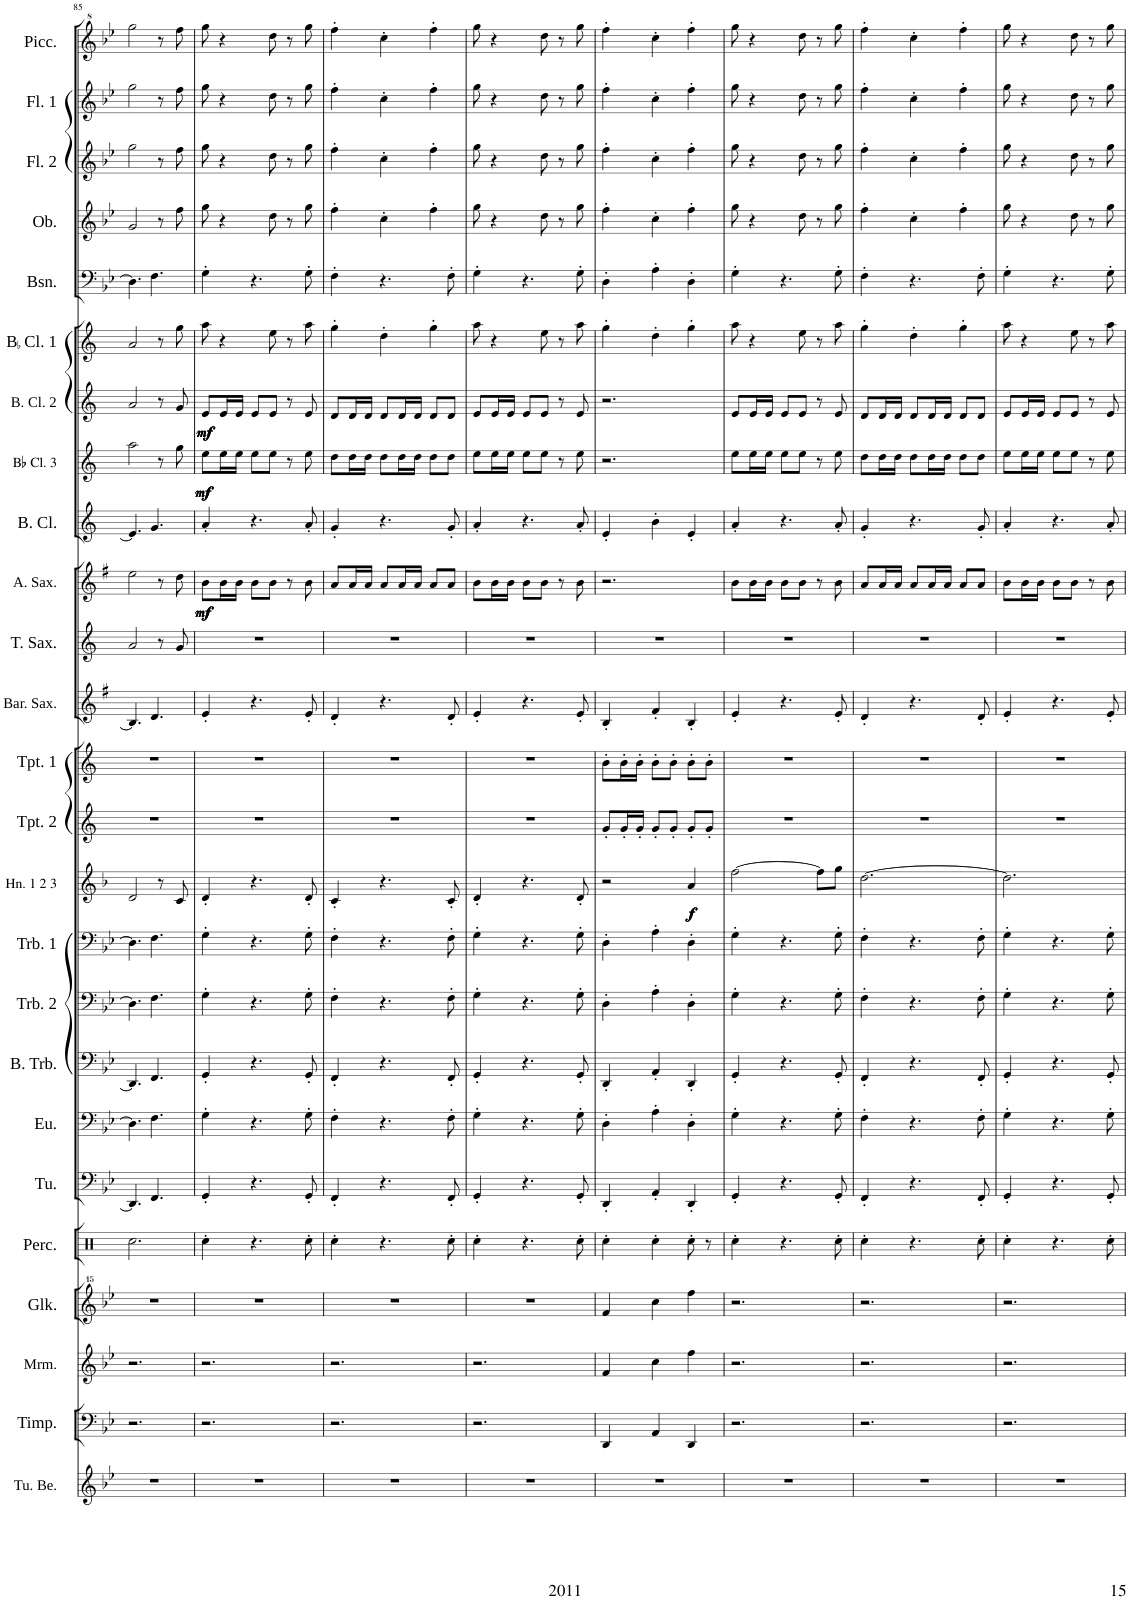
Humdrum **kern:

**kern	**kern	**kern	**kern	**kern	**kern	**kern	**kern	**kern	**kern	**kern	**dynam	**kern	**kern	**kern	**kern	**kern	**dynam	**kern	**kern	**dynam	**kern	**dynam	**kern	**kern	**kern	**kern	**kern	**kern
*part25	*part24	*part23	*part22	*part21	*part20	*part19	*part18	*part17	*part16	*part15	*part15	*part14	*part13	*part12	*part11	*part10	*part10	*part9	*part8	*part8	*part7	*part7	*part6	*part5	*part4	*part3	*part2	*part1
*staff25	*staff24	*staff23	*staff22	*staff21	*staff20	*staff19	*staff18	*staff17	*staff16	*staff15	*staff15	*staff14	*staff13	*staff12	*staff11	*staff10	*staff10	*staff9	*staff8	*staff8	*staff7	*staff7	*staff6	*staff5	*staff4	*staff3	*staff2	*staff1
*I"Tubular Bells	*I"Timpani	*I"Marimba	*I"Glockenspiel	*I"Percussion	*I"Tuba	*I"Euphonium	*I"Bass Trombone	*I"Trombone 2	*I"Trombone 1	*I"Horn 1 2 3	*	*I"BaccidentalFlat Trumpet 2	*I"BaccidentalFlat Trumpet 1	*I"Baritone Saxophone	*I"Tenor Saxophone	*I"Alto Saxophone	*	*I"Bass Clarinet	*I"Bb Clarinet 3	*	*I"BaccidentalFlat Clarinet 2	*	*I"BaccidentalFlat Clarinet 1	*I"Bassoon	*I"Oboe	*I"Flute 2	*I"Flute 1	*I"Piccolo
*I'Tu. Be.	*I'Timp.	*I'Mrm.	*I'Glk.	*I'Perc.	*I'Tu.	*I'Eu.	*I'B. Trb.	*I'Trb. 2	*I'Trb. 1	*I'Hn. 1 2 3	*	*I'Tpt. 2	*I'Tpt. 1	*I'Bar. Sax.	*I'T. Sax.	*I'A. Sax.	*	*I'B. Cl.	*I'Bb Cl. 3	*	*I'B. Cl. 2	*	*I'BaccidentalFlat Cl. 1	*I'Bsn.	*I'Ob.	*I'Fl. 2	*I'Fl. 1	*I'Picc.
!!LO:PB:g=z
*clefG2	*clefF4	*clefG2	*clefG^^2	*clefX	*clefF4	*clefF4	*clefF4	*clefF4	*clefF4	*clefG2	*	*clefG2	*clefG2	*clefG2	*clefG2	*clefG2	*	*clefG2	*clefG2	*	*clefG2	*	*clefG2	*clefF4	*clefG2	*clefG2	*clefG2	*clefG^2
*	*	*	*	*	*	*	*	*	*	*Trd4c7	*	*Trd1c2	*Trd1c2	*Trd12c21	*Trd8c14	*Trd5c9	*	*Trd8c14	*Trd1c2	*	*Trd1c2	*	*Trd1c2	*	*	*	*	*Trd-7c-12
*k[b-e-]	*k[b-e-]	*k[b-e-]	*k[b-e-]	*k[]	*k[b-e-]	*k[b-e-]	*k[b-e-]	*k[b-e-]	*k[b-e-]	*k[b-]	*	*k[]	*k[]	*k[f#]	*k[]	*k[f#]	*	*k[]	*k[]	*	*k[]	*	*k[]	*k[b-e-]	*k[b-e-]	*k[b-e-]	*k[b-e-]	*k[b-e-]
*M3/4	*M3/4	*M3/4	*M3/4	*M3/4	*M3/4	*M3/4	*M3/4	*M3/4	*M3/4	*M3/4	*	*M3/4	*M3/4	*M3/4	*M3/4	*M3/4	*	*M3/4	*M3/4	*	*M3/4	*	*M3/4	*M3/4	*M3/4	*M3/4	*M3/4	*M3/4
=85	=85	=85	=85	=85	=85	=85	=85	=85	=85	=85	=85	=85	=85	=85	=85	=85	=85	=85	=85	=85	=85	=85	=85	=85	=85	=85	=85	=85
2.r	2.r	2.r	2.r	2.Rcc\	4.DD#/]	4.D#\]	4.DD#/]	4.D#\]	4.D#\]	2d/	.	2.r	2.r	4.B#/]	2a/	2ee\	.	4.e#/]	2aa\	.	2a/	.	2a/	4.D#\]	2g/	2gg\	2gg\	2ggg\
.	.	.	.	.	4.FF/	4.F\	4.FF/	4.F\	4.F\	.	.	.	.	4.d/	.	.	.	4.g/	.	.	.	.	.	4.F\	.	.	.	.
.	.	.	.	.	.	.	.	.	.	8r	.	.	.	.	8r	8r	.	.	8r	.	8r	.	8r	.	8r	8r	8r	8r
.	.	.	.	.	.	.	.	.	.	8c/	.	.	.	.	8g/	8dd\	.	.	8gg\	.	8g/	.	8gg\	.	8ff\	8ff\	8ff\	8fff\
=86	=86	=86	=86	=86	=86	=86	=86	=86	=86	=86	=86	=86	=86	=86	=86	=86	=86	=86	=86	=86	=86	=86	=86	=86	=86	=86	=86	=86
!	!	!	!	!	!	!	!	!	!	!	!	!	!	!	!	!	!LO:DY:b	!	!	!	!	!	!	!	!	!	!	!
!	!	!	!	!	!	!	!	!	!	!	!	!	!	!	!	!	!LO:DY:n=1:b	!	!	!	!	!	!	!	!	!	!	!
!	!	!	!	!	!	!	!	!	!	!	!	!	!	!	!	!	!LO:DY:n=2:b	!	!	!	!	!	!	!	!	!	!	!
!	!	!	!	!	!	!	!	!	!	!	!	!	!	!	!	!	!LO:DY:n=3:b	!	!	!LO:DY:b	!	!	!	!	!	!	!	!
!	!	!	!	!	!	!	!	!	!	!	!	!	!	!	!	!	!	!	!	!LO:DY:n=1:b	!	!	!	!	!	!	!	!
!	!	!	!	!	!	!	!	!	!	!	!	!	!	!	!	!	!	!	!	!LO:DY:n=2:b	!	!	!	!	!	!	!	!
!	!	!	!	!	!	!	!	!	!	!	!	!	!	!	!	!	!	!	!	!LO:DY:n=3:b	!	!LO:DY:b	!	!	!	!	!	!
!	!	!	!	!	!	!	!	!	!	!	!	!	!	!	!	!	!	!	!	!	!	!LO:DY:n=1:b	!	!	!	!	!	!
!	!	!	!	!	!	!	!	!	!	!	!	!	!	!	!	!	!	!	!	!	!	!LO:DY:n=2:b	!	!	!	!	!	!
!	!	!	!	!	!	!	!	!	!	!	!	!	!	!	!	!	!	!	!	!	!	!LO:DY:n=3:b	!	!	!	!	!	!
2.r	2.r	2.r	2.r	4Rcc'\	4GG'/	4G'\	4GG'/	4G'\	4G'\	4d'/	.	2.r	2.r	4e'/	2.r	8b\L	mf mf mf mf	4a'/	8ee\L	mf mf mf mf	8e/L	mf mf mf mf	8aa\	4G'\	8gg\	8gg\	8gg\	8ggg\
.	.	.	.	.	.	.	.	.	.	.	.	.	.	.	.	16b\L	.	.	16ee\L	.	16e/L	.	4r	.	4r	4r	4r	4r
.	.	.	.	.	.	.	.	.	.	.	.	.	.	.	.	16b\JJ	.	.	16ee\JJ	.	16e/JJ	.	.	.	.	.	.	.
.	.	.	.	4.r	4.r	4.r	4.r	4.r	4.r	4.r	.	.	.	4.r	.	8b\L	.	4.r	8ee\L	.	8e/L	.	.	4.r	.	.	.	.
.	.	.	.	.	.	.	.	.	.	.	.	.	.	.	.	8b\J	.	.	8ee\J	.	8e/J	.	8ee\	.	8dd\	8dd\	8dd\	8ddd\
.	.	.	.	.	.	.	.	.	.	.	.	.	.	.	.	8r	.	.	8r	.	8r	.	8r	.	8r	8r	8r	8r
.	.	.	.	8Rcc'\	8GG'/	8G'\	8GG'/	8G'\	8G'\	8d'/	.	.	.	8e'/	.	8b\	.	8a'/	8ee\	.	8e/	.	8aa\	8G'\	8gg\	8gg\	8gg\	8ggg\
=87	=87	=87	=87	=87	=87	=87	=87	=87	=87	=87	=87	=87	=87	=87	=87	=87	=87	=87	=87	=87	=87	=87	=87	=87	=87	=87	=87	=87
2.r	2.r	2.r	2.r	4Rcc'\	4FF'/	4F'\	4FF'/	4F'\	4F'\	4c'/	.	2.r	2.r	4d'/	2.r	8a/L	.	4g'/	8dd\L	.	8d/L	.	4gg'\	4F'\	4ff'\	4ff'\	4ff'\	4fff'\
.	.	.	.	.	.	.	.	.	.	.	.	.	.	.	.	16a/L	.	.	16dd\L	.	16d/L	.	.	.	.	.	.	.
.	.	.	.	.	.	.	.	.	.	.	.	.	.	.	.	16a/JJ	.	.	16dd\JJ	.	16d/JJ	.	.	.	.	.	.	.
.	.	.	.	4.r	4.r	4.r	4.r	4.r	4.r	4.r	.	.	.	4.r	.	8a/L	.	4.r	8dd\L	.	8d/L	.	4dd'\	4.r	4cc'\	4cc'\	4cc'\	4ccc'\
.	.	.	.	.	.	.	.	.	.	.	.	.	.	.	.	16a/L	.	.	16dd\L	.	16d/L	.	.	.	.	.	.	.
.	.	.	.	.	.	.	.	.	.	.	.	.	.	.	.	16a/JJ	.	.	16dd\JJ	.	16d/JJ	.	.	.	.	.	.	.
.	.	.	.	.	.	.	.	.	.	.	.	.	.	.	.	8a/L	.	.	8dd\L	.	8d/L	.	4gg'\	.	4ff'\	4ff'\	4ff'\	4fff'\
.	.	.	.	8Rcc'\	8FF'/	8F'\	8FF'/	8F'\	8F'\	8c'/	.	.	.	8d'/	.	8a/J	.	8g'/	8dd\J	.	8d/J	.	.	8F'\	.	.	.	.
=88	=88	=88	=88	=88	=88	=88	=88	=88	=88	=88	=88	=88	=88	=88	=88	=88	=88	=88	=88	=88	=88	=88	=88	=88	=88	=88	=88	=88
2.r	2.r	2.r	2.r	4Rcc'\	4GG'/	4G'\	4GG'/	4G'\	4G'\	4d'/	.	2.r	2.r	4e'/	2.r	8b\L	.	4a'/	8ee\L	.	8e/L	.	8aa\	4G'\	8gg\	8gg\	8gg\	8ggg\
.	.	.	.	.	.	.	.	.	.	.	.	.	.	.	.	16b\L	.	.	16ee\L	.	16e/L	.	4r	.	4r	4r	4r	4r
.	.	.	.	.	.	.	.	.	.	.	.	.	.	.	.	16b\JJ	.	.	16ee\JJ	.	16e/JJ	.	.	.	.	.	.	.
.	.	.	.	4.r	4.r	4.r	4.r	4.r	4.r	4.r	.	.	.	4.r	.	8b\L	.	4.r	8ee\L	.	8e/L	.	.	4.r	.	.	.	.
.	.	.	.	.	.	.	.	.	.	.	.	.	.	.	.	8b\J	.	.	8ee\J	.	8e/J	.	8ee\	.	8dd\	8dd\	8dd\	8ddd\
.	.	.	.	.	.	.	.	.	.	.	.	.	.	.	.	8r	.	.	8r	.	8r	.	8r	.	8r	8r	8r	8r
.	.	.	.	8Rcc'\	8GG'/	8G'\	8GG'/	8G'\	8G'\	8d'/	.	.	.	8e'/	.	8b\	.	8a'/	8ee\	.	8e/	.	8aa\	8G'\	8gg\	8gg\	8gg\	8ggg\
=89	=89	=89	=89	=89	=89	=89	=89	=89	=89	=89	=89	=89	=89	=89	=89	=89	=89	=89	=89	=89	=89	=89	=89	=89	=89	=89	=89	=89
2.r	4DD/	4f/	4fff/	4Rcc'\	4DD'/	4D'\	4DD'/	4D'\	4D'\	2r	.	8g'/L	8b'\L	4B'/	2.r	2.r	.	4e'/	2.r	.	2.r	.	4gg'\	4D'\	4ff'\	4ff'\	4ff'\	4fff'\
.	.	.	.	.	.	.	.	.	.	.	.	16g'/L	16b'\L	.	.	.	.	.	.	.	.	.	.	.	.	.	.	.
.	.	.	.	.	.	.	.	.	.	.	.	16g'/JJ	16b'\JJ	.	.	.	.	.	.	.	.	.	.	.	.	.	.	.
.	4AA/	4cc\	4cccc\	4Rcc'\	4AA'/	4A'\	4AA'/	4A'\	4A'\	.	.	8g'/L	8b'\L	4f#'/	.	.	.	4b'\	.	.	.	.	4dd'\	4A'\	4cc'\	4cc'\	4cc'\	4ccc'\
.	.	.	.	.	.	.	.	.	.	.	.	8g'/J	8b'\J	.	.	.	.	.	.	.	.	.	.	.	.	.	.	.
!	!	!	!	!	!	!	!	!	!	!	!LO:DY:b	!	!	!	!	!	!	!	!	!	!	!	!	!	!	!	!	!
!	!	!	!	!	!	!	!	!	!	!	!LO:DY:n=1:b	!	!	!	!	!	!	!	!	!	!	!	!	!	!	!	!	!
!	!	!	!	!	!	!	!	!	!	!	!LO:DY:n=2:b	!	!	!	!	!	!	!	!	!	!	!	!	!	!	!	!	!
!	!	!	!	!	!	!	!	!	!	!	!LO:DY:n=3:b	!	!	!	!	!	!	!	!	!	!	!	!	!	!	!	!	!
.	4DD/	4ff\	4ffff\	8Rcc'\	4DD'/	4D'\	4DD'/	4D'\	4D'\	4a/	f f f f	8g'/L	8b'\L	4B'/	.	.	.	4e'/	.	.	.	.	4gg'\	4D'\	4ff'\	4ff'\	4ff'\	4fff'\
.	.	.	.	8r	.	.	.	.	.	.	.	8g'/J	8b'\J	.	.	.	.	.	.	.	.	.	.	.	.	.	.	.
=90	=90	=90	=90	=90	=90	=90	=90	=90	=90	=90	=90	=90	=90	=90	=90	=90	=90	=90	=90	=90	=90	=90	=90	=90	=90	=90	=90	=90
2.r	2.r	2.r	2.r	4Rcc'\	4GG'/	4G'\	4GG'/	4G'\	4G'\	[2ff\	.	2.r	2.r	4e'/	2.r	8b\L	.	4a'/	8ee\L	.	8e/L	.	8aa\	4G'\	8gg\	8gg\	8gg\	8ggg\
.	.	.	.	.	.	.	.	.	.	.	.	.	.	.	.	16b\L	.	.	16ee\L	.	16e/L	.	4r	.	4r	4r	4r	4r
.	.	.	.	.	.	.	.	.	.	.	.	.	.	.	.	16b\JJ	.	.	16ee\JJ	.	16e/JJ	.	.	.	.	.	.	.
.	.	.	.	4.r	4.r	4.r	4.r	4.r	4.r	.	.	.	.	4.r	.	8b\L	.	4.r	8ee\L	.	8e/L	.	.	4.r	.	.	.	.
.	.	.	.	.	.	.	.	.	.	.	.	.	.	.	.	8b\J	.	.	8ee\J	.	8e/J	.	8ee\	.	8dd\	8dd\	8dd\	8ddd\
.	.	.	.	.	.	.	.	.	.	8ff\L]	.	.	.	.	.	8r	.	.	8r	.	8r	.	8r	.	8r	8r	8r	8r
.	.	.	.	8Rcc'\	8GG'/	8G'\	8GG'/	8G'\	8G'\	8gg\J	.	.	.	8e'/	.	8b\	.	8a'/	8ee\	.	8e/	.	8aa\	8G'\	8gg\	8gg\	8gg\	8ggg\
=91	=91	=91	=91	=91	=91	=91	=91	=91	=91	=91	=91	=91	=91	=91	=91	=91	=91	=91	=91	=91	=91	=91	=91	=91	=91	=91	=91	=91
2.r	2.r	2.r	2.r	4Rcc'\	4FF'/	4F'\	4FF'/	4F'\	4F'\	[2.dd\	.	2.r	2.r	4d'/	2.r	8a/L	.	4g'/	8dd\L	.	8d/L	.	4gg'\	4F'\	4ff'\	4ff'\	4ff'\	4fff'\
.	.	.	.	.	.	.	.	.	.	.	.	.	.	.	.	16a/L	.	.	16dd\L	.	16d/L	.	.	.	.	.	.	.
.	.	.	.	.	.	.	.	.	.	.	.	.	.	.	.	16a/JJ	.	.	16dd\JJ	.	16d/JJ	.	.	.	.	.	.	.
.	.	.	.	4.r	4.r	4.r	4.r	4.r	4.r	.	.	.	.	4.r	.	8a/L	.	4.r	8dd\L	.	8d/L	.	4dd'\	4.r	4cc'\	4cc'\	4cc'\	4ccc'\
.	.	.	.	.	.	.	.	.	.	.	.	.	.	.	.	16a/L	.	.	16dd\L	.	16d/L	.	.	.	.	.	.	.
.	.	.	.	.	.	.	.	.	.	.	.	.	.	.	.	16a/JJ	.	.	16dd\JJ	.	16d/JJ	.	.	.	.	.	.	.
.	.	.	.	.	.	.	.	.	.	.	.	.	.	.	.	8a/L	.	.	8dd\L	.	8d/L	.	4gg'\	.	4ff'\	4ff'\	4ff'\	4fff'\
.	.	.	.	8Rcc'\	8FF'/	8F'\	8FF'/	8F'\	8F'\	.	.	.	.	8d'/	.	8a/J	.	8g'/	8dd\J	.	8d/J	.	.	8F'\	.	.	.	.
=92	=92	=92	=92	=92	=92	=92	=92	=92	=92	=92	=92	=92	=92	=92	=92	=92	=92	=92	=92	=92	=92	=92	=92	=92	=92	=92	=92	=92
2.r	2.r	2.r	2.r	4Rcc'\	4GG'/	4G'\	4GG'/	4G'\	4G'\	2.dd\]	.	2.r	2.r	4e'/	2.r	8b\L	.	4a'/	8ee\L	.	8e/L	.	8aa\	4G'\	8gg\	8gg\	8gg\	8ggg\
.	.	.	.	.	.	.	.	.	.	.	.	.	.	.	.	16b\L	.	.	16ee\L	.	16e/L	.	4r	.	4r	4r	4r	4r
.	.	.	.	.	.	.	.	.	.	.	.	.	.	.	.	16b\JJ	.	.	16ee\JJ	.	16e/JJ	.	.	.	.	.	.	.
.	.	.	.	4.r	4.r	4.r	4.r	4.r	4.r	.	.	.	.	4.r	.	8b\L	.	4.r	8ee\L	.	8e/L	.	.	4.r	.	.	.	.
.	.	.	.	.	.	.	.	.	.	.	.	.	.	.	.	8b\J	.	.	8ee\J	.	8e/J	.	8ee\	.	8dd\	8dd\	8dd\	8ddd\
.	.	.	.	.	.	.	.	.	.	.	.	.	.	.	.	8r	.	.	8r	.	8r	.	8r	.	8r	8r	8r	8r
.	.	.	.	8Rcc'\	8GG'/	8G'\	8GG'/	8G'\	8G'\	.	.	.	.	8e'/	.	8b\	.	8a'/	8ee\	.	8e/	.	8aa\	8G'\	8gg\	8gg\	8gg\	8ggg\
=	=	=	=	=	=	=	=	=	=	=	=	=	=	=	=	=	=	=	=	=	=	=	=	=	=	=	=	=
*-	*-	*-	*-	*-	*-	*-	*-	*-	*-	*-	*-	*-	*-	*-	*-	*-	*-	*-	*-	*-	*-	*-	*-	*-	*-	*-	*-	*-
